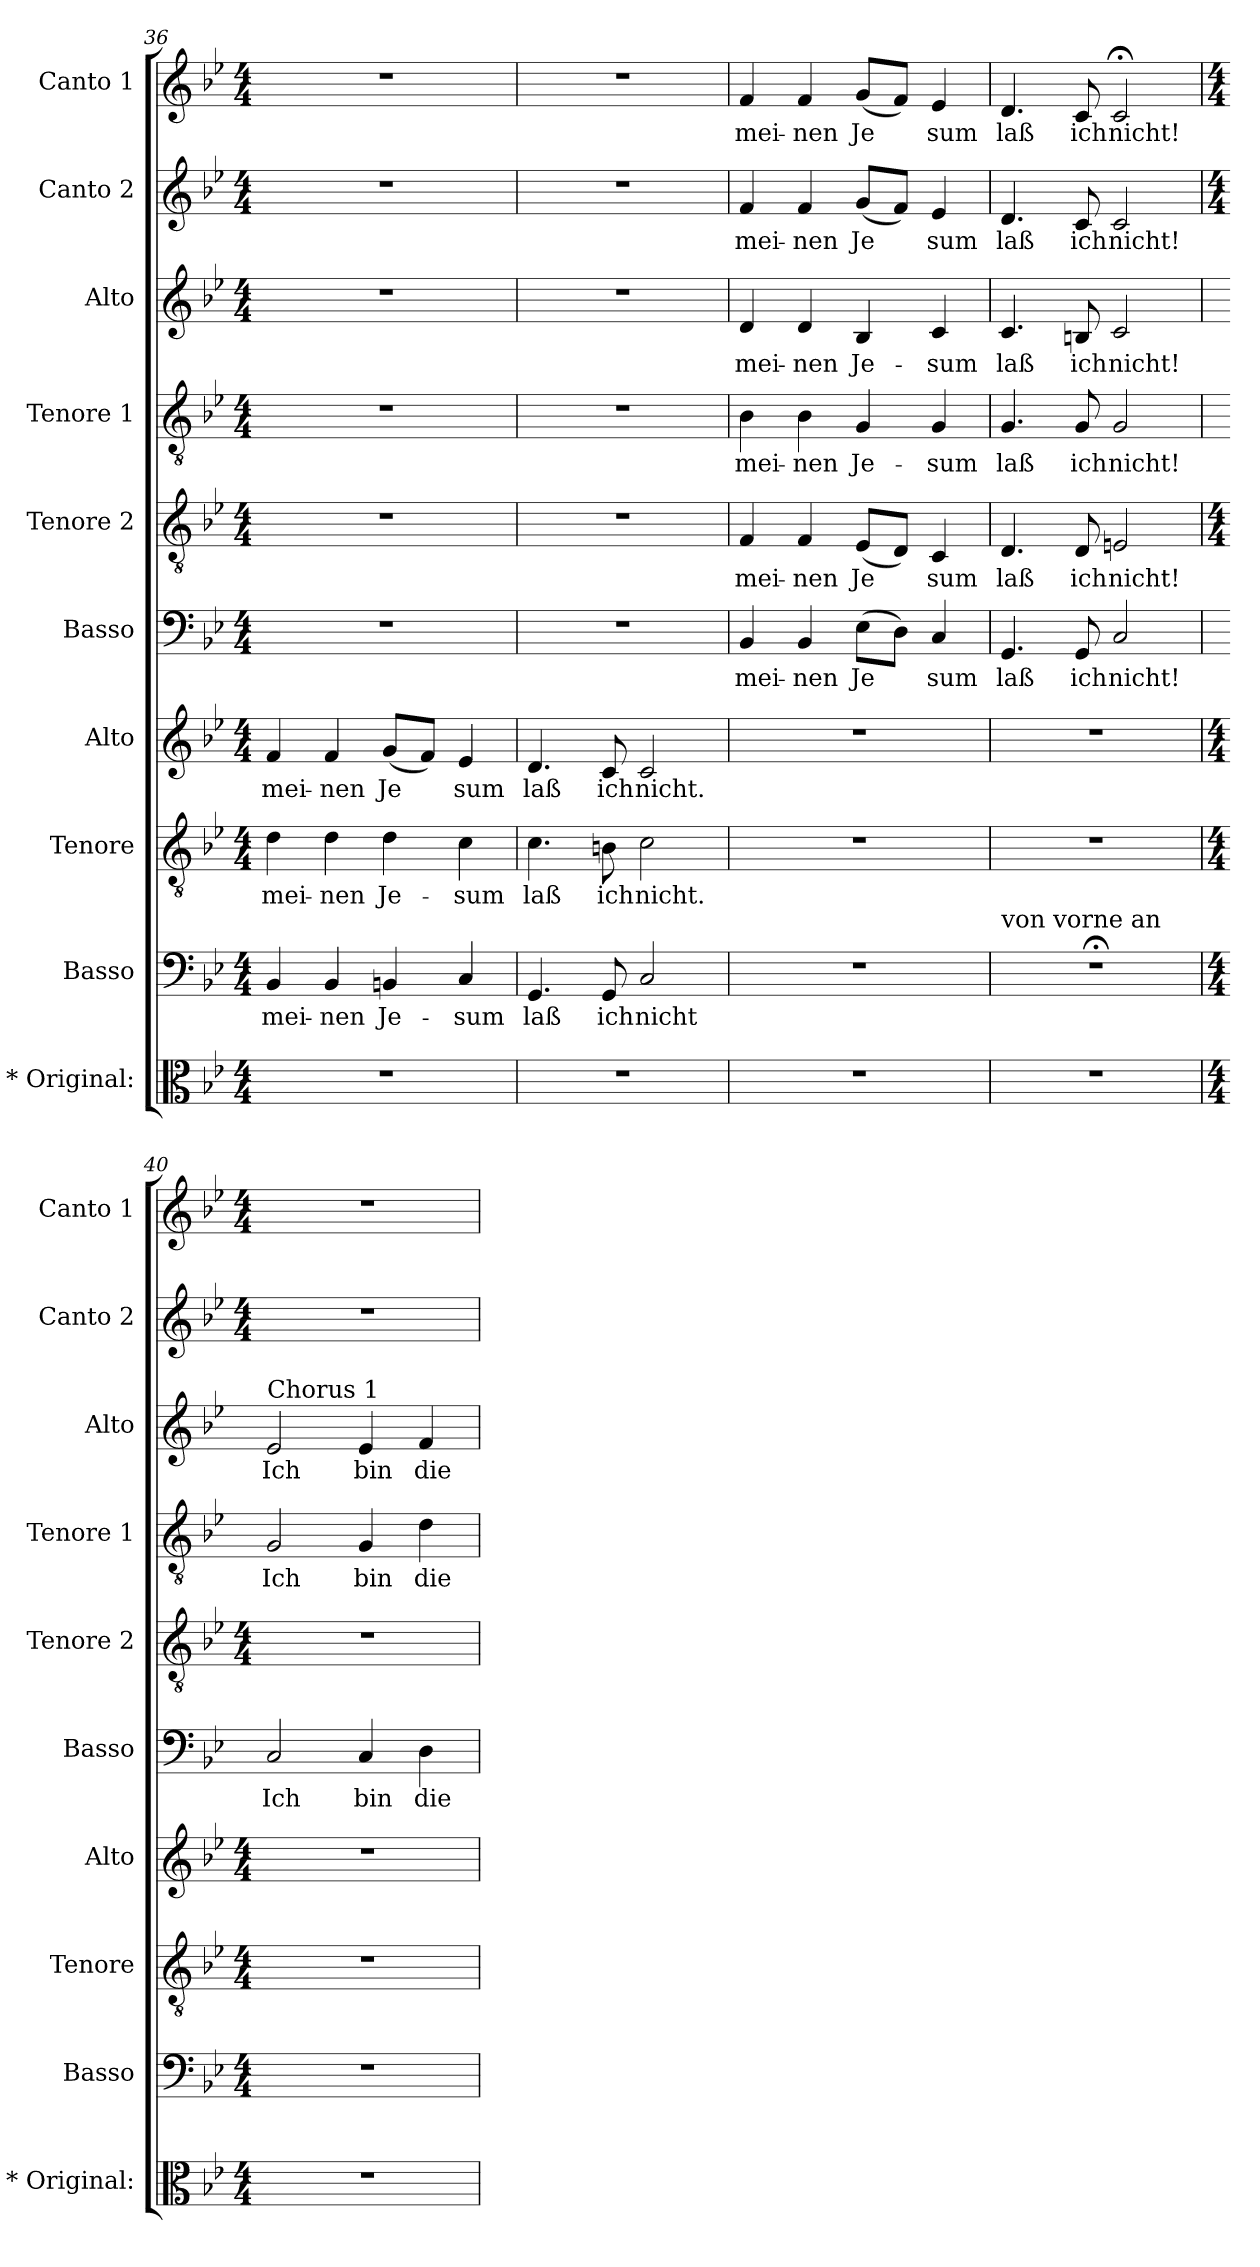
**kern	**kern	**text	**kern	**text	**kern	**text	**kern	**text	**kern	**text	**kern	**text	**kern	**text	**kern	**text	**kern	**text
*part10	*part9	*part9	*part8	*part8	*part7	*part7	*part6	*part6	*part5	*part5	*part4	*part4	*part3	*part3	*part2	*part2	*part1	*part1
*staff10	*staff9	*staff9	*staff8	*staff8	*staff7	*staff7	*staff6	*staff6	*staff5	*staff5	*staff4	*staff4	*staff3	*staff3	*staff2	*staff2	*staff1	*staff1
*I"* Original:	*I"Basso	*	*I"Tenore	*	*I"Alto	*	*I"Basso	*	*I"Tenore 2	*	*I"Tenore 1	*	*I"Alto	*	*I"Canto 2	*	*I"Canto 1	*
*I'* Original:	*I'Basso	*	*I'Tenore	*	*I'Alto	*	*I'Basso	*	*I'Tenore 2	*	*I'Tenore 1	*	*I'Alto	*	*I'Canto 2	*	*I'Canto 1	*
!!LO:PB:g=z
*clefC3	*clefF4	*	*clefGv2	*	*clefG2	*	*clefF4	*	*clefGv2	*	*clefGv2	*	*clefG2	*	*clefG2	*	*clefG2	*
*k[b-e-]	*k[b-e-]	*	*k[b-e-]	*	*k[b-e-]	*	*k[b-e-]	*	*k[b-e-]	*	*k[b-e-]	*	*k[b-e-]	*	*k[b-e-]	*	*k[b-e-]	*
*B-:	*B-:	*	*B-:	*	*B-:	*	*B-:	*	*B-:	*	*B-:	*	*B-:	*	*B-:	*	*B-:	*
*M4/4	*M4/4	*	*M4/4	*	*M4/4	*	*M4/4	*	*M4/4	*	*M4/4	*	*M4/4	*	*M4/4	*	*M4/4	*
=36	=36	=36	=36	=36	=36	=36	=36	=36	=36	=36	=36	=36	=36	=36	=36	=36	=36	=36
!	!	!LO:LY:b	!	!LO:LY:b	!	!LO:LY:b	!	!	!	!	!	!	!	!	!	!	!	!
1r	4BB-/	mei-	4d\	mei-	4f/	mei-	1r	.	1r	.	1r	.	1r	.	1r	.	1r	.
!	!	!LO:LY:b	!	!LO:LY:b	!	!LO:LY:b	!	!	!	!	!	!	!	!	!	!	!	!
.	4BB-/	-nen	4d\	-nen	4f/	-nen	.	.	.	.	.	.	.	.	.	.	.	.
!	!	!LO:LY:b	!	!LO:LY:b	!	!LO:LY:b	!	!	!	!	!	!	!	!	!	!	!	!
.	4BBn/	Je-	4d\	Je-	(<8g/L	Je	.	.	.	.	.	.	.	.	.	.	.	.
!	!	!	!	!	!	!LO:LY:b	!	!	!	!	!	!	!	!	!	!	!	!
.	.	.	.	.	8f/J)	-	.	.	.	.	.	.	.	.	.	.	.	.
!	!	!LO:LY:b	!	!LO:LY:b	!	!LO:LY:b	!	!	!	!	!	!	!	!	!	!	!	!
.	4C/	-sum	4c\	-sum	4e-/	sum	.	.	.	.	.	.	.	.	.	.	.	.
=37	=37	=37	=37	=37	=37	=37	=37	=37	=37	=37	=37	=37	=37	=37	=37	=37	=37	=37
!	!	!LO:LY:b	!	!LO:LY:b	!	!LO:LY:b	!	!	!	!	!	!	!	!	!	!	!	!
1r	4.GG/	laß	4.c\	laß	4.d/	laß	1r	.	1r	.	1r	.	1r	.	1r	.	1r	.
!	!	!LO:LY:b	!	!LO:LY:b	!	!LO:LY:b	!	!	!	!	!	!	!	!	!	!	!	!
.	8GG/	ich	8Bn\	ich	8c/	ich	.	.	.	.	.	.	.	.	.	.	.	.
!	!	!LO:LY:b	!	!LO:LY:b	!	!LO:LY:b	!	!	!	!	!	!	!	!	!	!	!	!
.	2C/	nicht	2c\	nicht.	2c/	nicht.	.	.	.	.	.	.	.	.	.	.	.	.
=38	=38	=38	=38	=38	=38	=38	=38	=38	=38	=38	=38	=38	=38	=38	=38	=38	=38	=38
!	!	!	!	!	!	!	!	!LO:LY:b	!	!LO:LY:b	!	!LO:LY:b	!	!LO:LY:b	!	!LO:LY:b	!	!LO:LY:b
1r	1r	.	1r	.	1r	.	4BB-/	mei-	4F/	mei-	4B-\	mei-	4d/	mei-	4f/	mei-	4f/	mei-
!	!	!	!	!	!	!	!	!LO:LY:b	!	!LO:LY:b	!	!LO:LY:b	!	!LO:LY:b	!	!LO:LY:b	!	!LO:LY:b
.	.	.	.	.	.	.	4BB-/	-nen	4F/	-nen	4B-\	-nen	4d/	-nen	4f/	-nen	4f/	-nen
!	!	!	!	!	!	!	!	!LO:LY:b	!	!LO:LY:b	!	!LO:LY:b	!	!LO:LY:b	!	!LO:LY:b	!	!LO:LY:b
.	.	.	.	.	.	.	(>8E-\L	Je	(<8E-/L	Je	4G/	Je-	4B-/	Je-	(<8g/L	Je	(<8g/L	Je
!	!	!	!	!	!	!	!	!LO:LY:b	!	!LO:LY:b	!	!	!	!	!	!LO:LY:b	!	!LO:LY:b
.	.	.	.	.	.	.	8D\J)	-	8D/J)	-	.	.	.	.	8f/J)	-	8f/J)	-
!	!	!	!	!	!	!	!	!LO:LY:b	!	!LO:LY:b	!	!LO:LY:b	!	!LO:LY:b	!	!LO:LY:b	!	!LO:LY:b
.	.	.	.	.	.	.	4C/	sum	4C/	sum	4G/	-sum	4c/	-sum	4e-/	sum	4e-/	sum
=39	=39	=39	=39	=39	=39	=39	=39	=39	=39	=39	=39	=39	=39	=39	=39	=39	=39	=39
!	!LO:TX:a:t=von vorne an	!	!	!	!	!	!	!	!	!	!	!	!	!	!	!	!	!
!	!	!	!	!	!	!	!	!LO:LY:b	!	!LO:LY:b	!	!LO:LY:b	!	!LO:LY:b	!	!LO:LY:b	!	!LO:LY:b
1r	1r;	.	1r	.	1r	.	4.GG/	laß	4.D/	laß	4.G/	laß	4.c/	laß	4.d/	laß	4.d/	laß
!	!	!	!	!	!	!	!	!LO:LY:b	!	!LO:LY:b	!	!LO:LY:b	!	!LO:LY:b	!	!LO:LY:b	!	!LO:LY:b
.	.	.	.	.	.	.	8GG/	ich	8D/	ich	8G/	ich	8Bn/	ich	8c/	ich	8c/	ich
!	!	!	!	!	!	!	!	!LO:LY:b	!	!LO:LY:b	!	!LO:LY:b	!	!LO:LY:b	!	!LO:LY:b	!	!LO:LY:b
.	.	.	.	.	.	.	2C/	nicht!	2En/	nicht!	2G/	nicht!	2c/	nicht!	2c/	nicht!	2c;</	nicht!
!!LO:PB:g=z
=40	=40	=40	=40	=40	=40	=40	=40	=40	=40	=40	=40	=40	=40	=40	=40	=40	=40	=40
*M4/4	*M4/4	*	*M4/4	*	*M4/4	*	*	*	*M4/4	*	*	*	*	*	*M4/4	*	*M4/4	*
!	!	!	!	!	!	!	!	!	!	!	!	!	!LO:TX:a:t=Chorus 1	!	!	!	!	!
!	!	!	!	!	!	!	!	!LO:LY:b	!	!	!	!LO:LY:b	!	!LO:LY:b	!	!	!	!
1r	1r	.	1r	.	1r	.	2C/	Ich	1r	.	2G/	Ich	2e-/	Ich	1r	.	1r	.
!	!	!	!	!	!	!	!	!LO:LY:b	!	!	!	!LO:LY:b	!	!LO:LY:b	!	!	!	!
.	.	.	.	.	.	.	4C/	bin	.	.	4G/	bin	4e-/	bin	.	.	.	.
!	!	!	!	!	!	!	!	!LO:LY:b	!	!	!	!LO:LY:b	!	!LO:LY:b	!	!	!	!
.	.	.	.	.	.	.	4D\	die	.	.	4d\	die	4f/	die	.	.	.	.
=	=	=	=	=	=	=	=	=	=	=	=	=	=	=	=	=	=	=
*-	*-	*-	*-	*-	*-	*-	*-	*-	*-	*-	*-	*-	*-	*-	*-	*-	*-	*-
